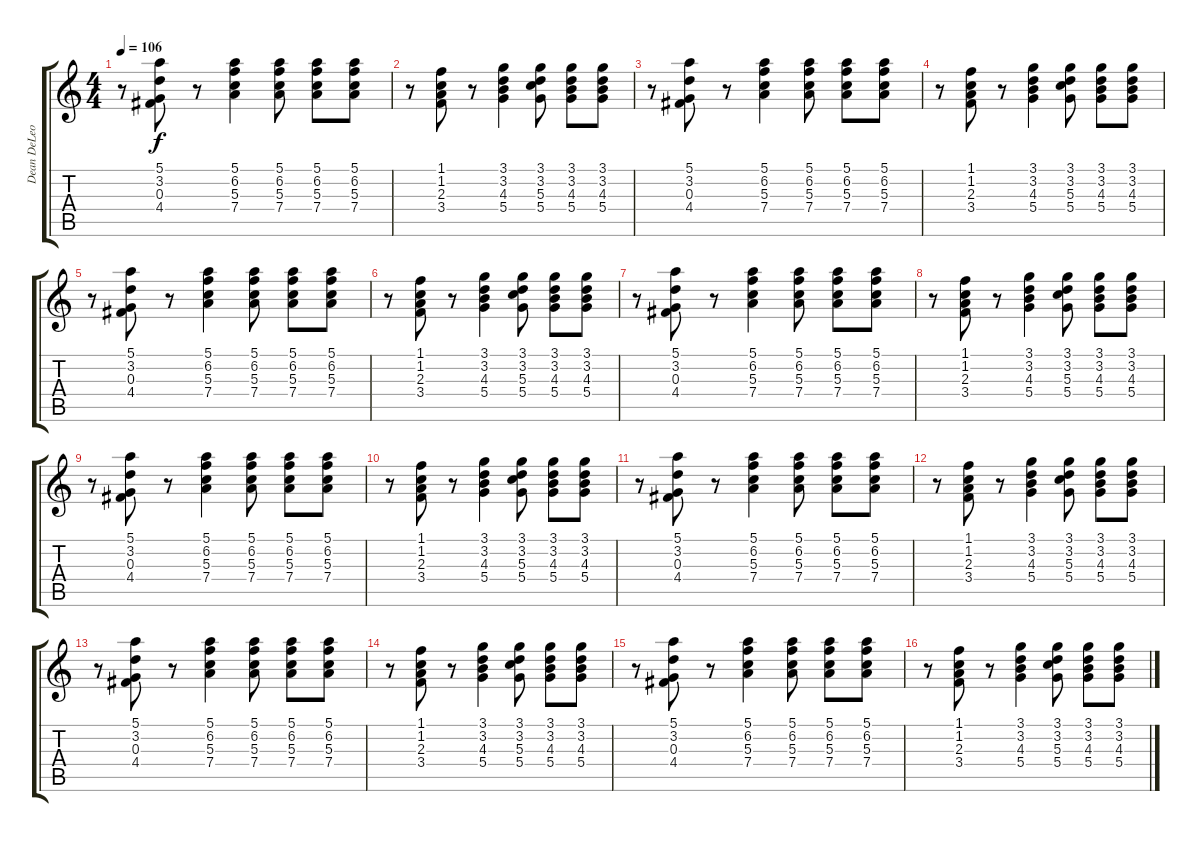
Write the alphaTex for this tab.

\track ("Dean DeLeo - Guitar 1" "Dean DeLeo") {instrument electricguitarclean}
\staff {score tabs}
\tuning (E4 B3 G3 D3 A2 E2) {hide}
\ts (4 4)
\tempo 106
\clef g2
\ks c
r.8{dy f} (5.1 3.2 0.3 4.4).8 r.8 (5.1 6.2 5.3 7.4).4 (5.1 6.2 5.3 7.4).8 (5.1 6.2 5.3 7.4).8 (5.1 6.2 5.3 7.4).8 |
r.8 (1.1 1.2 2.3 3.4).8 r.8 (3.1 3.2 4.3 5.4).4 (3.1 3.2 5.3 5.4).8 (3.1 3.2 4.3 5.4).8 (3.1 3.2 4.3 5.4).8 |
r.8 (5.1 3.2 0.3 4.4).8 r.8 (5.1 6.2 5.3 7.4).4 (5.1 6.2 5.3 7.4).8 (5.1 6.2 5.3 7.4).8 (5.1 6.2 5.3 7.4).8 |
r.8 (1.1 1.2 2.3 3.4).8 r.8 (3.1 3.2 4.3 5.4).4 (3.1 3.2 5.3 5.4).8 (3.1 3.2 4.3 5.4).8 (3.1 3.2 4.3 5.4).8 |
r.8 (5.1 3.2 0.3 4.4).8 r.8 (5.1 6.2 5.3 7.4).4 (5.1 6.2 5.3 7.4).8 (5.1 6.2 5.3 7.4).8 (5.1 6.2 5.3 7.4).8 |
r.8 (1.1 1.2 2.3 3.4).8 r.8 (3.1 3.2 4.3 5.4).4 (3.1 3.2 5.3 5.4).8 (3.1 3.2 4.3 5.4).8 (3.1 3.2 4.3 5.4).8 |
r.8 (5.1 3.2 0.3 4.4).8 r.8 (5.1 6.2 5.3 7.4).4 (5.1 6.2 5.3 7.4).8 (5.1 6.2 5.3 7.4).8 (5.1 6.2 5.3 7.4).8 |
r.8 (1.1 1.2 2.3 3.4).8 r.8 (3.1 3.2 4.3 5.4).4 (3.1 3.2 5.3 5.4).8 (3.1 3.2 4.3 5.4).8 (3.1 3.2 4.3 5.4).8 |
r.8 (5.1 3.2 0.3 4.4).8 r.8 (5.1 6.2 5.3 7.4).4 (5.1 6.2 5.3 7.4).8 (5.1 6.2 5.3 7.4).8 (5.1 6.2 5.3 7.4).8 |
r.8 (1.1 1.2 2.3 3.4).8 r.8 (3.1 3.2 4.3 5.4).4 (3.1 3.2 5.3 5.4).8 (3.1 3.2 4.3 5.4).8 (3.1 3.2 4.3 5.4).8 |
r.8 (5.1 3.2 0.3 4.4).8 r.8 (5.1 6.2 5.3 7.4).4 (5.1 6.2 5.3 7.4).8 (5.1 6.2 5.3 7.4).8 (5.1 6.2 5.3 7.4).8 |
r.8 (1.1 1.2 2.3 3.4).8 r.8 (3.1 3.2 4.3 5.4).4 (3.1 3.2 5.3 5.4).8 (3.1 3.2 4.3 5.4).8 (3.1 3.2 4.3 5.4).8 |
r.8 (5.1 3.2 0.3 4.4).8 r.8 (5.1 6.2 5.3 7.4).4 (5.1 6.2 5.3 7.4).8 (5.1 6.2 5.3 7.4).8 (5.1 6.2 5.3 7.4).8 |
r.8 (1.1 1.2 2.3 3.4).8 r.8 (3.1 3.2 4.3 5.4).4 (3.1 3.2 5.3 5.4).8 (3.1 3.2 4.3 5.4).8 (3.1 3.2 4.3 5.4).8 |
r.8 (5.1 3.2 0.3 4.4).8 r.8 (5.1 6.2 5.3 7.4).4 (5.1 6.2 5.3 7.4).8 (5.1 6.2 5.3 7.4).8 (5.1 6.2 5.3 7.4).8 |
r.8 (1.1 1.2 2.3 3.4).8 r.8 (3.1 3.2 4.3 5.4).4 (3.1 3.2 5.3 5.4).8 (3.1 3.2 4.3 5.4).8 (3.1 3.2 4.3 5.4).8
